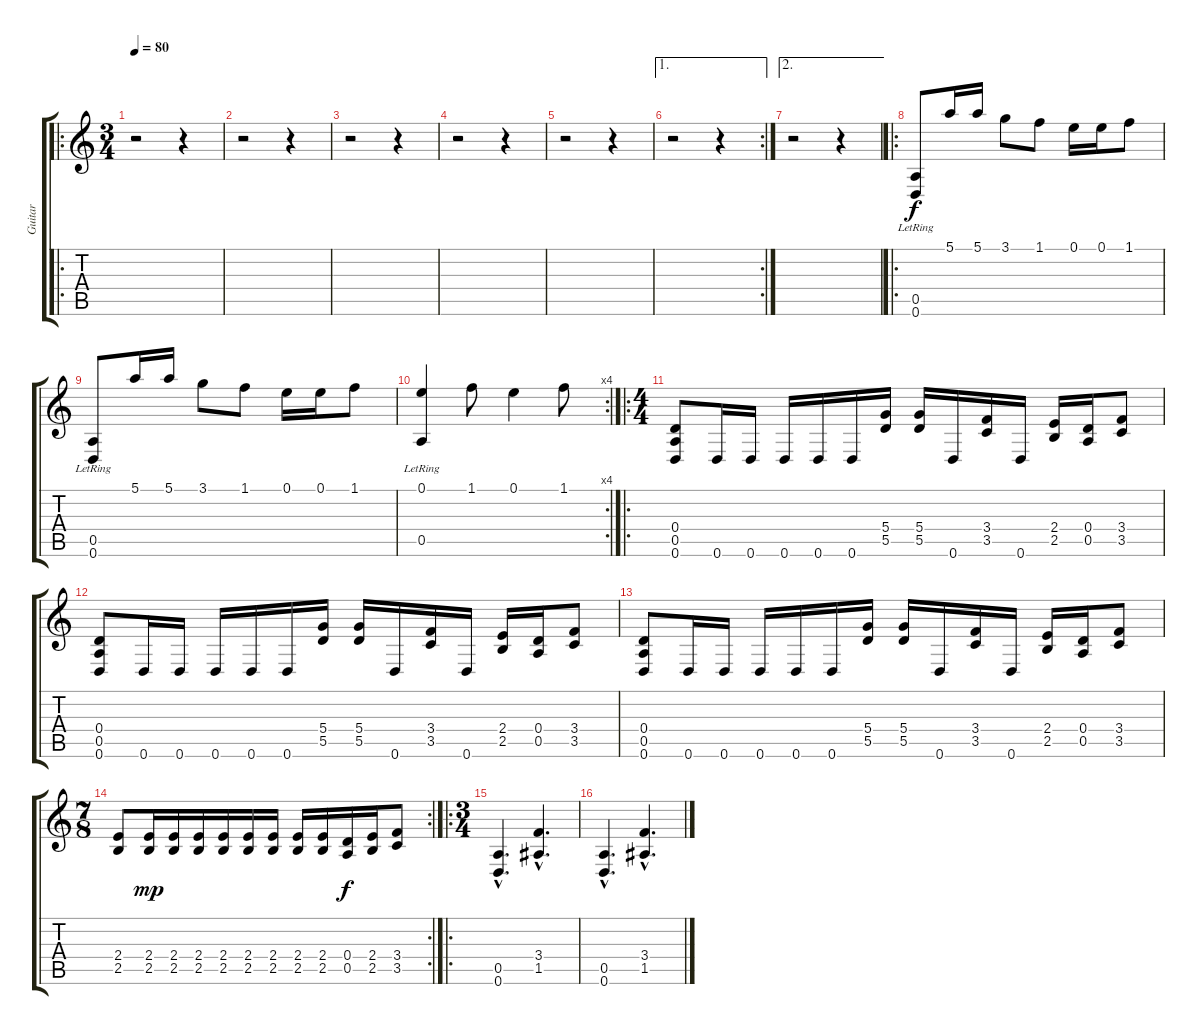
\track ("Guitar" "Guitar") {instrument distortionguitar}
\staff {score tabs}
\tuning (E4 B3 G3 D3 A2 D2) {hide}
\ro
\ts (3 4)
\tempo 80
\clef g2
\ks c
r.2{dy f instrument distortionguitar} r.4 |
r.2 r.4 |
r.2 r.4 |
r.2 r.4 |
r.2 r.4 |
\ae 1
\rc 2
r.2 r.4 |
\ae 2
r.2 r.4 |
\ro
(0.5{lr} 0.6{lr}).8{volume 10} 5.1.16 5.1.16 3.1.8 1.1.8 0.1.16 0.1.16 1.1.8 |
(0.5 0.6{lr}).8 5.1.16 5.1.16 3.1.8 1.1.8 0.1.16 0.1.16 1.1.8 |
\rc 4
(0.1 0.5{lr}).4 1.1.8 0.1.4 1.1.8 |
\ro
\ts (4 4)
(0.4 0.5 0.6).8{volume 13} 0.6.16 0.6.16 0.6.16 0.6.16 0.6.16 (5.4 5.5).16 (5.4 5.5).16 0.6.16 (3.4 3.5).16 0.6.16 (2.4 2.5).16 (0.4 0.5).16 (3.4 3.5).8 |
(0.4 0.5 0.6).8 0.6.16 0.6.16 0.6.16 0.6.16 0.6.16 (5.4 5.5).16 (5.4 5.5).16 0.6.16 (3.4 3.5).16 0.6.16 (2.4 2.5).16 (0.4 0.5).16 (3.4 3.5).8 |
(0.4 0.5 0.6).8 0.6.16 0.6.16 0.6.16 0.6.16 0.6.16 (5.4 5.5).16 (5.4 5.5).16 0.6.16 (3.4 3.5).16 0.6.16 (2.4 2.5).16 (0.4 0.5).16 (3.4 3.5).8 |
\rc 2
\ts (7 8)
(2.4 2.5).8 (2.4 2.5).16{dy mp} (2.4 2.5).16 (2.4 2.5).16 (2.4 2.5).16 (2.4 2.5).16 (2.4 2.5).16 (2.4 2.5).16 (2.4 2.5).16 (0.4 0.5).16{dy f} (2.4 2.5).16 (3.4 3.5).8 |
\ro
\ts (3 4)
(0.5{hac} 0.6{hac}).4{d} (3.4{hac} 1.5{hac}).4{d} |
(0.5{hac} 0.6{hac}).4{d} (3.4{hac} 1.5{hac}).4{d}
